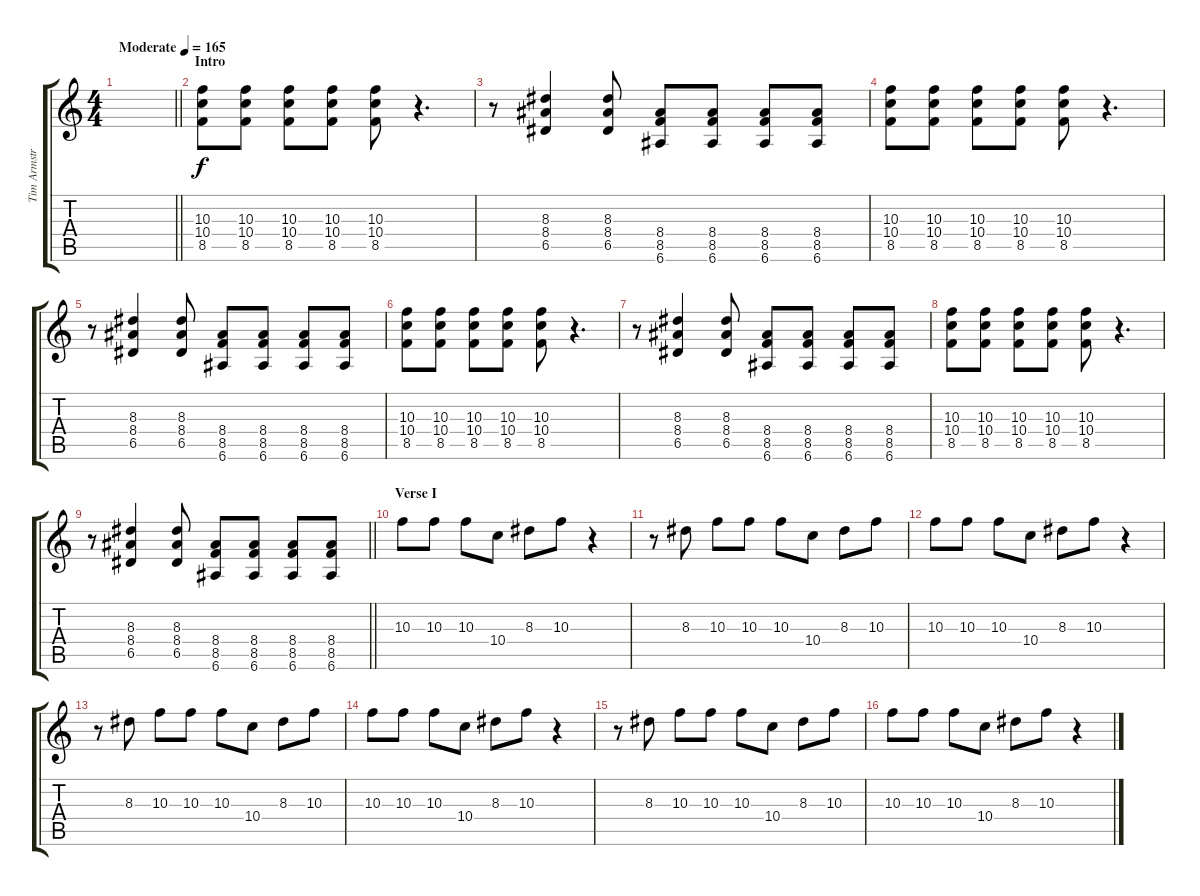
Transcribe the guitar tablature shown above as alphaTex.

\track ("Tim Armstrong" "Tim Armstr") {instrument distortionguitar}
\staff {score tabs}
\tuning (E4 B3 G3 D3 A2 E2) {hide}
\ts (4 4)
\tempo (165 "Moderate")
\clef g2
\barLineRight lightlight
\ks c
|
\section ("" "Intro")
(10.3 10.4 8.5).8 (10.3 10.4 8.5).8 (10.3 10.4 8.5).8 (10.3 10.4 8.5).8 (10.3 10.4 8.5).8 r.4{d} |
r.8 (8.3 8.4 6.5).4 (8.3 8.4 6.5).8 (8.4 8.5 6.6).8 (8.4 8.5 6.6).8 (8.4 8.5 6.6).8 (8.4 8.5 6.6).8 |
(10.3 10.4 8.5).8 (10.3 10.4 8.5).8 (10.3 10.4 8.5).8 (10.3 10.4 8.5).8 (10.3 10.4 8.5).8 r.4{d} |
r.8 (8.3 8.4 6.5).4 (8.3 8.4 6.5).8 (8.4 8.5 6.6).8 (8.4 8.5 6.6).8 (8.4 8.5 6.6).8 (8.4 8.5 6.6).8 |
(10.3 10.4 8.5).8 (10.3 10.4 8.5).8 (10.3 10.4 8.5).8 (10.3 10.4 8.5).8 (10.3 10.4 8.5).8 r.4{d} |
r.8 (8.3 8.4 6.5).4 (8.3 8.4 6.5).8 (8.4 8.5 6.6).8 (8.4 8.5 6.6).8 (8.4 8.5 6.6).8 (8.4 8.5 6.6).8 |
(10.3 10.4 8.5).8 (10.3 10.4 8.5).8 (10.3 10.4 8.5).8 (10.3 10.4 8.5).8 (10.3 10.4 8.5).8 r.4{d} |
\barLineRight lightlight
r.8 (8.3 8.4 6.5).4 (8.3 8.4 6.5).8 (8.4 8.5 6.6).8 (8.4 8.5 6.6).8 (8.4 8.5 6.6).8 (8.4 8.5 6.6).8 |
\section ("" "Verse I")
10.3.8 10.3.8 10.3.8 10.4.8 8.3.8 10.3.8 r.4 |
r.8 8.3.8 10.3.8 10.3.8 10.3.8 10.4.8 8.3.8 10.3.8 |
10.3.8 10.3.8 10.3.8 10.4.8 8.3.8 10.3.8 r.4 |
r.8 8.3.8 10.3.8 10.3.8 10.3.8 10.4.8 8.3.8 10.3.8 |
10.3.8 10.3.8 10.3.8 10.4.8 8.3.8 10.3.8 r.4 |
r.8 8.3.8 10.3.8 10.3.8 10.3.8 10.4.8 8.3.8 10.3.8 |
10.3.8 10.3.8 10.3.8 10.4.8 8.3.8 10.3.8 r.4
